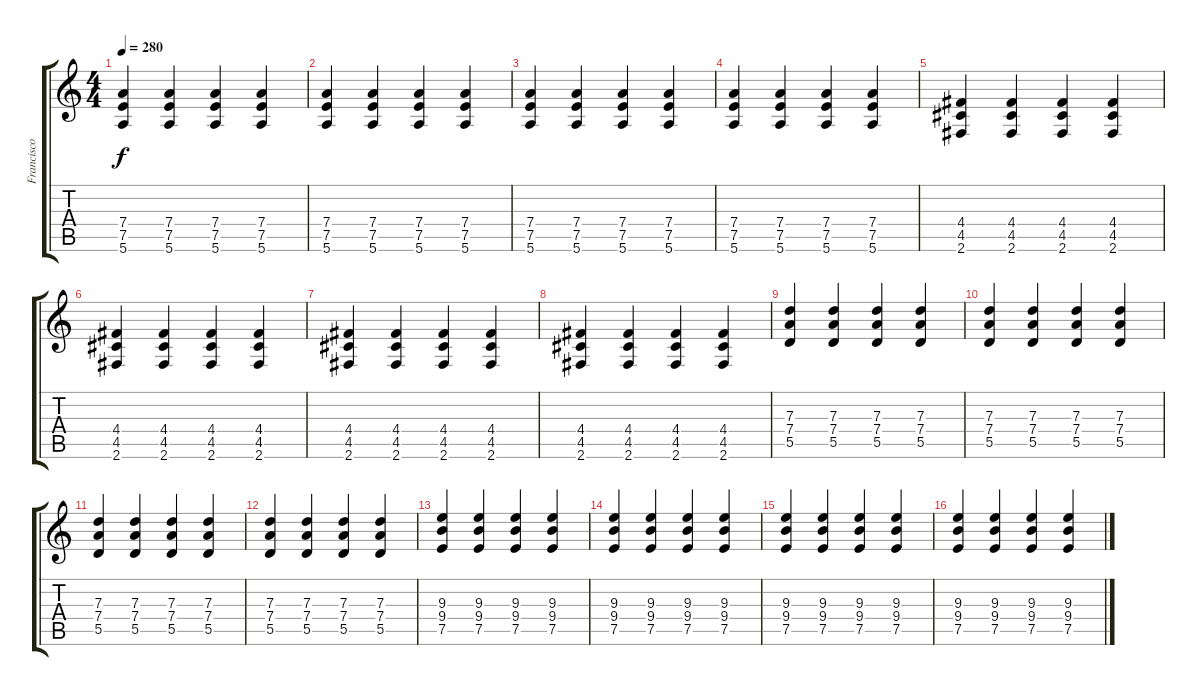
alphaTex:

\track ("Francisco (Guitarra 1)" "Francisco ") {instrument distortionguitar}
\staff {score tabs}
\tuning (E4 B3 G3 D3 A2 E2) {hide}
\ts (4 4)
\tempo 280
\clef g2
\ks c
(7.4 7.5 5.6).4{dy f} (7.4 7.5 5.6).4 (7.4 7.5 5.6).4 (7.4 7.5 5.6).4 |
(7.4 7.5 5.6).4 (7.4 7.5 5.6).4 (7.4 7.5 5.6).4 (7.4 7.5 5.6).4 |
(7.4 7.5 5.6).4 (7.4 7.5 5.6).4 (7.4 7.5 5.6).4 (7.4 7.5 5.6).4 |
(7.4 7.5 5.6).4 (7.4 7.5 5.6).4 (7.4 7.5 5.6).4 (7.4 7.5 5.6).4 |
(4.4 4.5 2.6).4 (4.4 4.5 2.6).4 (4.4 4.5 2.6).4 (4.4 4.5 2.6).4 |
(4.4 4.5 2.6).4 (4.4 4.5 2.6).4 (4.4 4.5 2.6).4 (4.4 4.5 2.6).4 |
(4.4 4.5 2.6).4 (4.4 4.5 2.6).4 (4.4 4.5 2.6).4 (4.4 4.5 2.6).4 |
(4.4 4.5 2.6).4 (4.4 4.5 2.6).4 (4.4 4.5 2.6).4 (4.4 4.5 2.6).4 |
(7.3 7.4 5.5).4 (7.3 7.4 5.5).4 (7.3 7.4 5.5).4 (7.3 7.4 5.5).4 |
(7.3 7.4 5.5).4 (7.3 7.4 5.5).4 (7.3 7.4 5.5).4 (7.3 7.4 5.5).4 |
(7.3 7.4 5.5).4 (7.3 7.4 5.5).4 (7.3 7.4 5.5).4 (7.3 7.4 5.5).4 |
(7.3 7.4 5.5).4 (7.3 7.4 5.5).4 (7.3 7.4 5.5).4 (7.3 7.4 5.5).4 |
(9.3 9.4 7.5).4 (9.3 9.4 7.5).4 (9.3 9.4 7.5).4 (9.3 9.4 7.5).4 |
(9.3 9.4 7.5).4 (9.3 9.4 7.5).4 (9.3 9.4 7.5).4 (9.3 9.4 7.5).4 |
(9.3 9.4 7.5).4 (9.3 9.4 7.5).4 (9.3 9.4 7.5).4 (9.3 9.4 7.5).4 |
(9.3 9.4 7.5).4 (9.3 9.4 7.5).4 (9.3 9.4 7.5).4 (9.3 9.4 7.5).4
